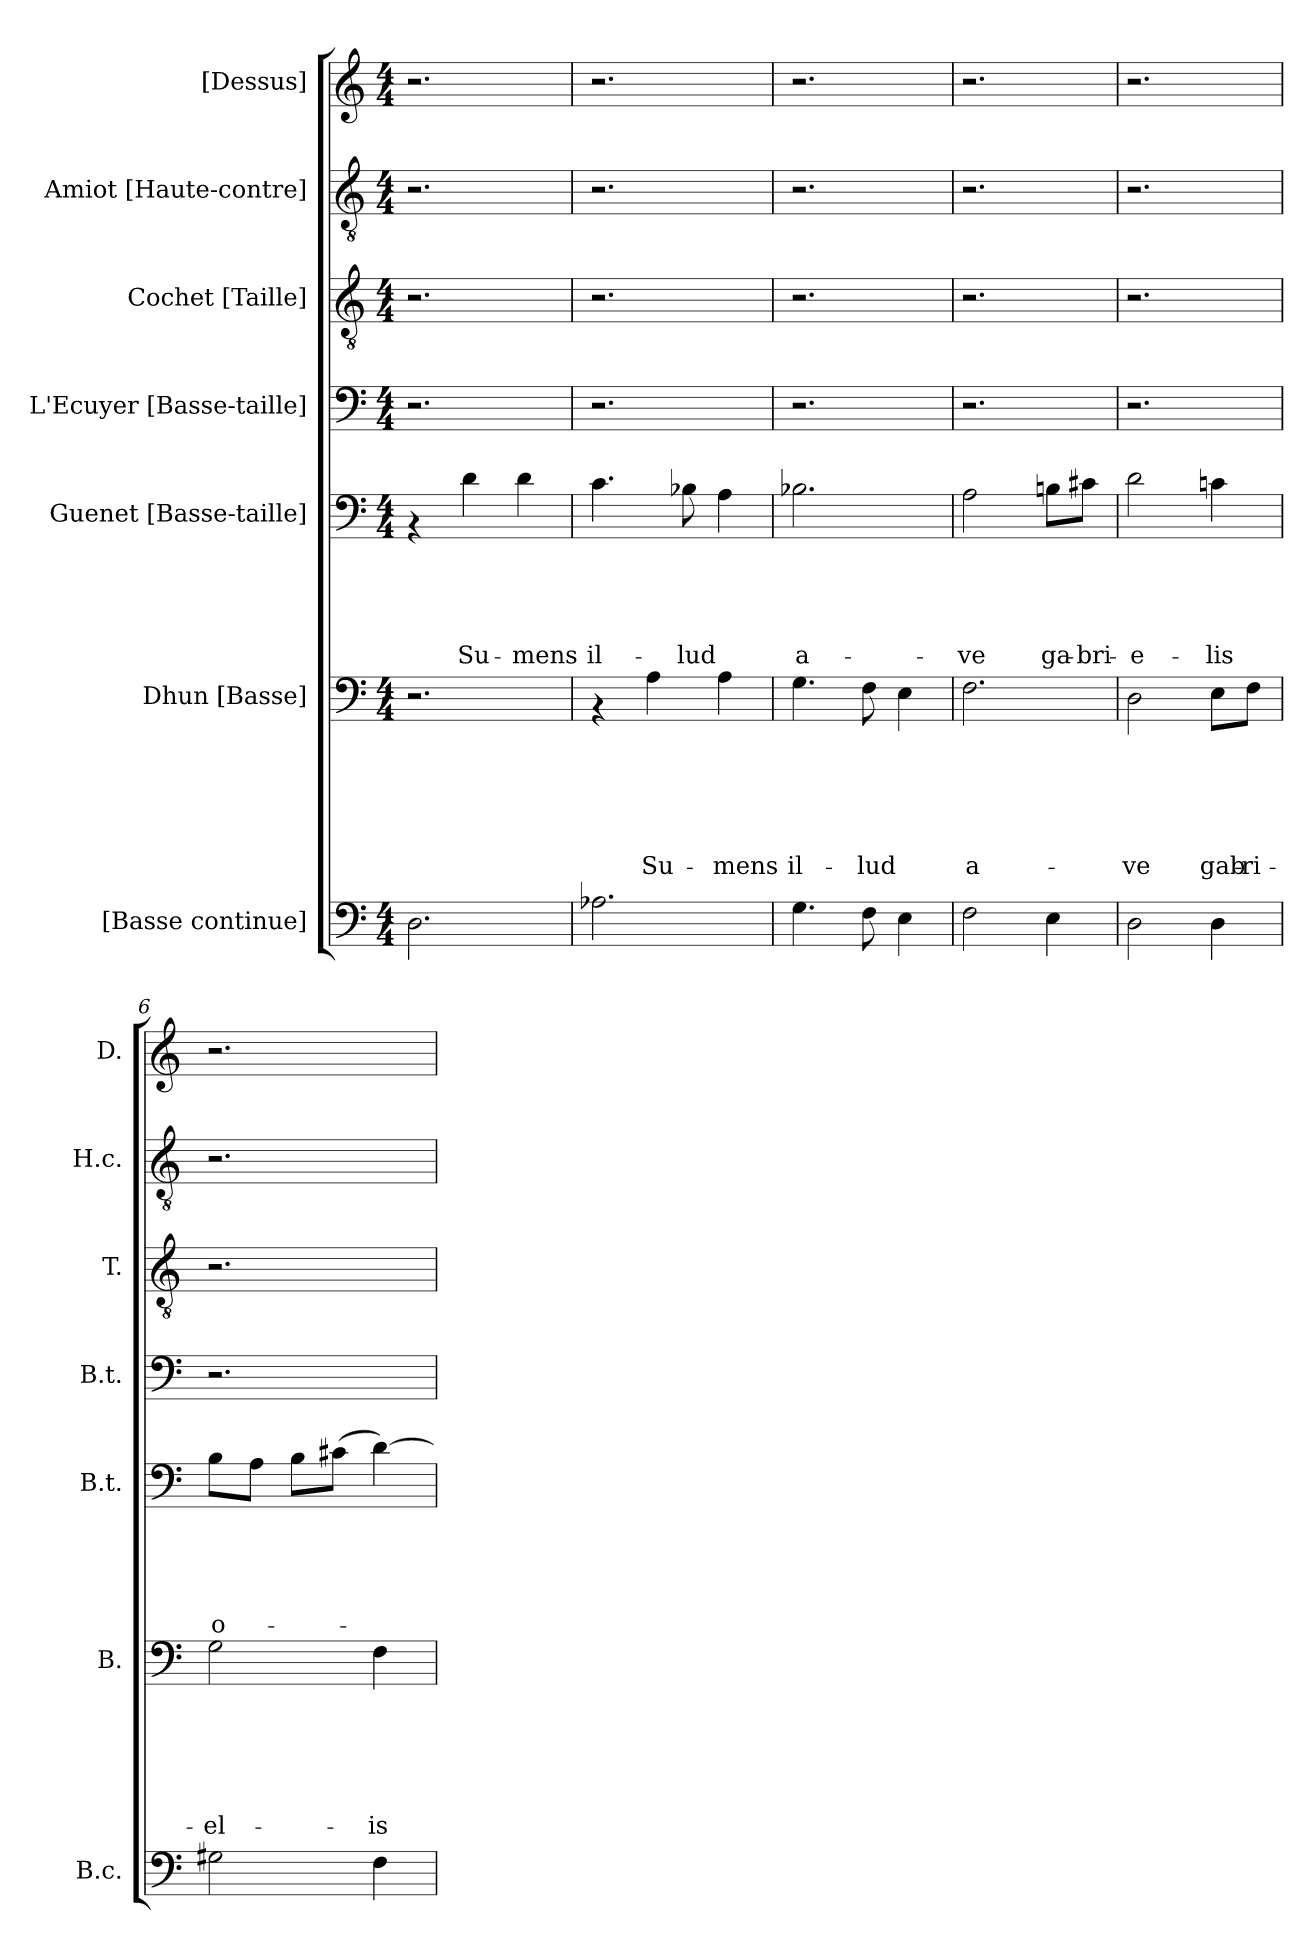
**kern	**kern	**text	**text	**text	**text	**text	**text	**kern	**text	**text	**text	**text	**text	**kern	**kern	**kern	**kern
*part7	*part6	*part6	*part6	*part6	*part6	*part6	*part6	*part5	*part5	*part5	*part5	*part5	*part5	*part4	*part3	*part2	*part1
*staff7	*staff6	*staff6	*staff6	*staff6	*staff6	*staff6	*staff6	*staff5	*staff5	*staff5	*staff5	*staff5	*staff5	*staff4	*staff3	*staff2	*staff1
*I"[Basse continue]	*I"Dhun [Basse]	*	*	*	*	*	*	*I"Guenet [Basse-taille]	*	*	*	*	*	*I"L'Ecuyer [Basse-taille]	*I"Cochet [Taille]	*I"Amiot [Haute-contre]	*I"[Dessus]
*I'B.c.	*I'B.	*	*	*	*	*	*	*I'B.t.	*	*	*	*	*	*I'B.t.	*I'T.	*I'H.c.	*I'D.
*clefF4	*clefF4	*	*	*	*	*	*	*clefF4	*	*	*	*	*	*clefF4	*clefGv2	*clefGv2	*clefG2
*k[]	*k[]	*	*	*	*	*	*	*k[]	*	*	*	*	*	*k[]	*k[]	*k[]	*k[]
*C:	*C:	*	*	*	*	*	*	*C:	*	*	*	*	*	*C:	*C:	*C:	*C:
*M4/4	*M4/4	*	*	*	*	*	*	*M4/4	*	*	*	*	*	*M4/4	*M4/4	*M4/4	*M4/4
=1	=1	=1	=1	=1	=1	=1	=1	=1	=1	=1	=1	=1	=1	=1	=1	=1	=1
2.D\	2.r	.	.	.	.	.	.	4rAA	.	.	.	.	.	2.r	2.r	2.r	2.r
!	!	!	!	!	!	!	!	!	!	!	!	!	!LO:LY:b	!	!	!	!
.	.	.	.	.	.	.	.	4d\	.	.	.	.	Su-	.	.	.	.
!	!	!	!	!	!	!	!	!	!	!	!	!	!LO:LY:b	!	!	!	!
.	.	.	.	.	.	.	.	4d\	.	.	.	.	-mens	.	.	.	.
=2	=2	=2	=2	=2	=2	=2	=2	=2	=2	=2	=2	=2	=2	=2	=2	=2	=2
!	!	!	!	!	!	!	!	!	!	!	!	!	!LO:LY:b	!	!	!	!
2.A-\	4rAA	.	.	.	.	.	.	4.c\	.	.	.	.	il-	2.r	2.r	2.r	2.r
!	!	!	!	!	!	!	!LO:LY:b	!	!	!	!	!	!	!	!	!	!
.	4A\	.	.	.	.	.	Su-	.	.	.	.	.	.	.	.	.	.
!	!	!	!	!	!	!	!	!	!	!	!	!	!LO:LY:b	!	!	!	!
.	.	.	.	.	.	.	.	8B-X\	.	.	.	.	-lud	.	.	.	.
!	!	!	!	!	!	!	!LO:LY:b	!	!	!	!	!	!	!	!	!	!
.	4A\	.	.	.	.	.	-mens	4A\	.	.	.	.	.	.	.	.	.
=3	=3	=3	=3	=3	=3	=3	=3	=3	=3	=3	=3	=3	=3	=3	=3	=3	=3
!	!	!	!	!	!	!	!LO:LY:b	!	!	!	!	!	!LO:LY:b	!	!	!	!
4.G\	4.G\	.	.	.	.	.	il-	2.B-X\	.	.	.	.	a-	2.r	2.r	2.r	2.r
!	!	!	!	!	!	!	!LO:LY:b	!	!	!	!	!	!	!	!	!	!
8F\	8F\	.	.	.	.	.	-lud	.	.	.	.	.	.	.	.	.	.
4E\	4E\	.	.	.	.	.	.	.	.	.	.	.	.	.	.	.	.
=4	=4	=4	=4	=4	=4	=4	=4	=4	=4	=4	=4	=4	=4	=4	=4	=4	=4
!	!	!	!	!	!	!	!LO:LY:b	!	!	!	!	!	!LO:LY:b	!	!	!	!
2F\	2.F\	.	.	.	.	.	a-	2A\	.	.	.	.	-ve	2.r	2.r	2.r	2.r
!	!	!	!	!	!	!	!	!	!	!	!	!	!LO:LY:b	!	!	!	!
4E\	.	.	.	.	.	.	.	8Bn\L	.	.	.	.	ga-	.	.	.	.
!	!	!	!	!	!	!	!	!	!	!	!	!	!LO:LY:b	!	!	!	!
.	.	.	.	.	.	.	.	8c#X\J	.	.	.	.	-bri-	.	.	.	.
=5	=5	=5	=5	=5	=5	=5	=5	=5	=5	=5	=5	=5	=5	=5	=5	=5	=5
!	!	!	!	!	!	!	!LO:LY:b	!	!	!	!	!	!LO:LY:b	!	!	!	!
2D\	2D\	.	.	.	.	.	-ve	2d\	.	.	.	.	-e-	2.r	2.r	2.r	2.r
!	!	!	!	!	!	!	!LO:LY:b	!	!	!	!	!	!LO:LY:b	!	!	!	!
4D\	8E\L	.	.	.	.	.	gab-	4cn\	.	.	.	.	-lis	.	.	.	.
!	!	!	!	!	!	!	!LO:LY:b	!	!	!	!	!	!	!	!	!	!
.	8F\J	.	.	.	.	.	-ri-	.	.	.	.	.	.	.	.	.	.
=6	=6	=6	=6	=6	=6	=6	=6	=6	=6	=6	=6	=6	=6	=6	=6	=6	=6
!	!	!	!	!	!	!	!LO:LY:b	!	!	!	!	!	!LO:LY:b	!	!	!	!
2G#\	2G\	.	.	.	.	.	-el-	8B\L	.	.	.	.	o-	2.r	2.r	2.r	2.r
.	.	.	.	.	.	.	.	8A\J	.	.	.	.	.	.	.	.	.
.	.	.	.	.	.	.	.	8B\L	.	.	.	.	.	.	.	.	.
.	.	.	.	.	.	.	.	(<8c#X\J	.	.	.	.	.	.	.	.	.
!	!	!	!	!	!	!	!LO:LY:b	!	!	!	!	!	!	!	!	!	!
4F\	4F\	.	.	.	.	.	-is	[>4d\)	.	.	.	.	.	.	.	.	.
=	=	=	=	=	=	=	=	=	=	=	=	=	=	=	=	=	=
*-	*-	*-	*-	*-	*-	*-	*-	*-	*-	*-	*-	*-	*-	*-	*-	*-	*-
